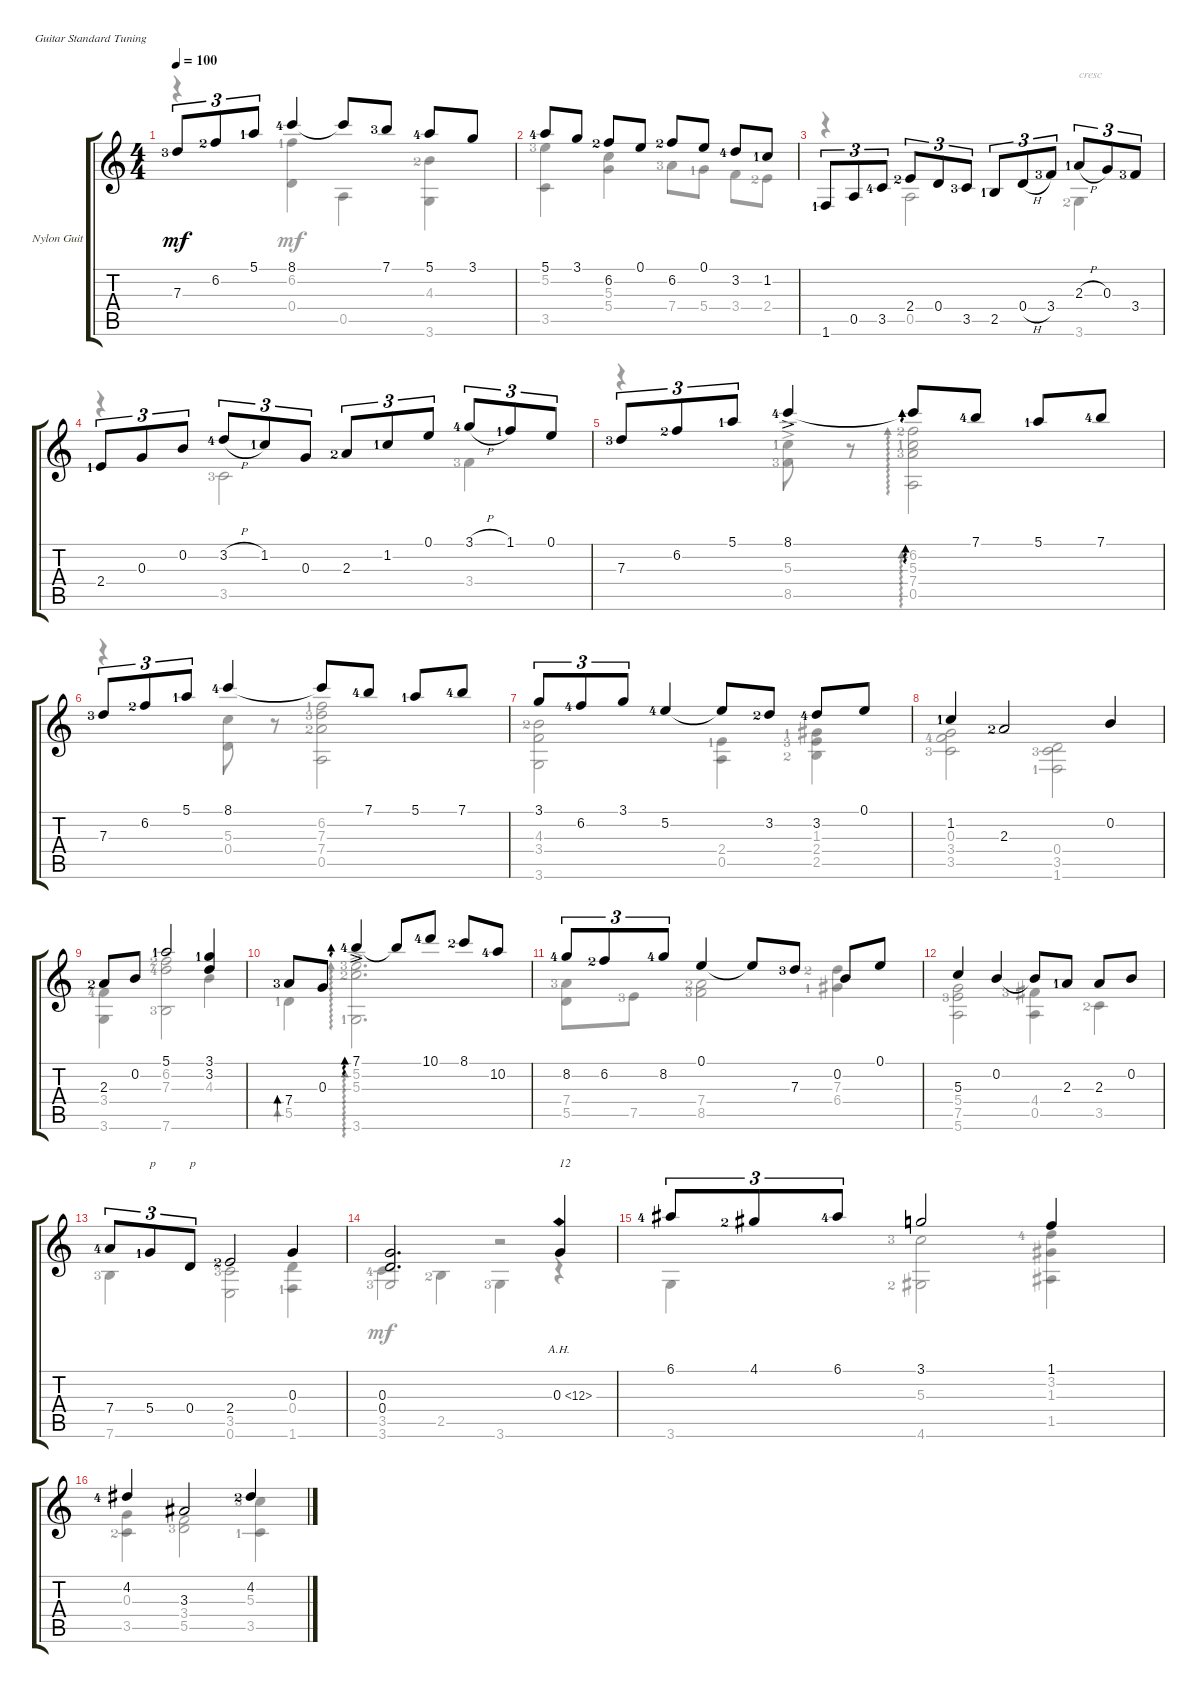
\defaultSystemsLayout 4
\bracketExtendMode groupsimilarinstruments
\firstSystemTrackNameOrientation horizontal
\otherSystemsTrackNameOrientation horizontal
\track ("Nylon Guitar" "Nylon Guit") {instrument acousticguitarsteel}
\staff {score tabs}
\tuning (E4 B3 G3 D3 A2 E2)
\voice
\ts (4 4)
\tempo 100
\clef g2
\ks c
7.3{lf 4}.8{tu (3 2) dy mf} 6.2{lf 3}.8{tu (3 2)} 5.1{lf 2}.8{tu (3 2)} 8.1{lf 5}.4 8.1{t}.8 7.1{lf 4}.8 5.1{lf 5}.8 3.1.8 |
5.1{lf 5}.8 3.1.8 6.2{lf 3}.8 0.1.8 6.2{lf 3}.8 0.1.8 3.2{lf 5}.8 1.2{lf 2}.8 |
1.6{lf 2}.8{tu (3 2)} 0.5.8{tu (3 2)} 3.5{lf 5}.8{tu (3 2)} 2.4{lf 3}.8{tu (3 2)} 0.4.8{tu (3 2)} 3.5{lf 4}.8{tu (3 2)} 2.5{lf 2}.8{tu (3 2)} 0.4{h}.8{tu (3 2)} 3.4{lf 4}.8{tu (3 2)} 2.3{h lf 2}.8{tu (3 2)} 0.3.8{tu (3 2)} 3.4{lf 4}.8{tu (3 2)} |
2.4{lf 2}.8{tu (3 2)} 0.3.8{tu (3 2)} 0.2.8{tu (3 2)} 3.2{h lf 5}.8{tu (3 2)} 1.2{lf 2}.8{tu (3 2)} 0.3.8{tu (3 2)} 2.3{lf 3}.8{tu (3 2)} 1.2{lf 2}.8{tu (3 2)} 0.1.8{tu (3 2)} 3.1{h lf 5}.8{tu (3 2)} 1.1{lf 2}.8{tu (3 2)} 0.1.8{tu (3 2)} |
7.3{lf 4}.8{tu (3 2)} 6.2{lf 3}.8{tu (3 2)} 5.1{lf 2}.8{tu (3 2)} 8.1{ac lf 5}.4 8.1{t}.8{ad 0} 7.1{lf 5}.8 5.1{lf 2}.8 7.1{lf 5}.8 |
7.3{lf 4}.8{tu (3 2)} 6.2{lf 3}.8{tu (3 2)} 5.1{lf 2}.8{tu (3 2)} 8.1{lf 5}.4 8.1{t}.8 7.1{lf 5}.8 5.1{lf 2}.8 7.1{lf 5}.8 |
3.1.8{tu (3 2)} 6.2{lf 5}.8{tu (3 2)} 3.1.8{tu (3 2)} 5.2{lf 5}.4 5.2{t}.8 3.2{lf 3}.8 3.2{lf 5}.8 0.1.8 |
1.2{lf 2}.4 2.3{lf 3}.2 0.2.4 |
2.3{lf 3}.8 0.2.8 5.1{lf 2}.2 (3.1{lf 2} 3.2).4 |
7.4{lf 4}.8{bd 0} 0.3.8 7.1{ac lf 5}.4{ad 0} 7.1{t}.8 10.1{lf 5}.8 8.1{lf 3}.8 10.2{lf 5}.8 |
8.2{lf 5}.8{tu (3 2)} 6.2{lf 3}.8{tu (3 2)} 8.2{lf 5}.8{tu (3 2)} 0.1.4 0.1{t}.8 7.3{lf 4}.8 0.2.8 0.1.8 |
5.3.4 0.2.4 0.2{t}.8 2.3{lf 2}.8 2.3.8 0.2.8 |
7.4{lf 5}.8{tu (3 2)} 5.4{lf 2}.8{tu (3 2) txt "p"} 0.4.8{tu (3 2) txt "p"} 2.4{lf 3}.2 0.3.4 |
(0.3 0.4).2{d} 0.3{ah 12}.4{txt "12"} |
6.1{lf 5}.8{tu (3 2)} 4.1{lf 3}.8{tu (3 2)} 6.1{lf 5}.8{tu (3 2)} 3.1.2 1.1.4 |
4.2{lf 5}.4 3.3.2 4.2{lf 3}.4
\voice
\clef g2
\ottava regular
\simile none
\ks c
r.4{dy mf} (0.4 6.2{lf 2}).4 0.5.4 (3.6 4.3{lf 3}).4 |
(3.5 5.2{lf 4}).4 (5.3 5.4).4 7.4{lf 4}.8 5.4{lf 2}.8 3.4.8 2.4{lf 3}.8 |
r.4 0.5.2 3.6{lf 3}.4{txt "cresc"} |
r.4 3.5{lf 4}.2 3.4{lf 4}.4 |
r.4 (8.5{ac lf 4} 5.3{ac lf 2}).8 r.8 (6.2{lf 3} 5.3{lf 2} 7.4{lf 4} 0.5).2{ad 0} |
r.4 (0.4 5.3).8 r.8 (6.2{lf 2} 7.3{lf 4} 7.4{lf 3} 0.5).2 |
(3.6 3.4 4.3{lf 3}).2 (2.4{lf 2} 0.5).4 (2.5{lf 3} 2.4{lf 4} 1.3{lf 2}).4 |
(0.3 3.4{lf 5} 3.5{lf 4}).2 (0.4 3.5{lf 4} 1.6{lf 2}).2 |
(3.4{lf 5} 3.6).4 (6.2{lf 3} 7.3{lf 5} 7.6{lf 4}).2 4.3.4 |
5.5{lf 2}.4{bd 30} (3.6{ac lf 2} 5.2{ac lf 4} 5.3{ac lf 3}).2{d ad 0} |
(5.5 7.4{lf 4}).8 7.5{lf 4}.8 (8.5{lf 4} 7.4{lf 3}).2 (7.3{lf 3} 6.4{lf 2}).4 |
(7.5{lf 4} 5.4 5.6).2 (4.4{lf 4} 0.5).4 3.5{lf 3}.4 |
7.6{lf 4}.4 (0.6 3.5{lf 4}).2 (0.4 1.6{lf 2}).4 |
3.6{lf 4}.2{beam invert} r.2 |
3.6.4 (4.6{lf 3} 5.3{lf 4}).2 (3.2{lf 5} 1.3 1.5).4 |
(0.3 3.5{lf 3}).4 (5.5{lf 4} 3.4).2 (3.5{lf 2} 5.3{lf 4}).4
\voice
\clef g2
\ottava regular
\simile none
\ks c
|
|
|
|
|
|
|
|
|
|
|
|
|
3.5{lf 5}.4 2.5{lf 3}.4 3.6{lf 4}.4 r.4 |
|
